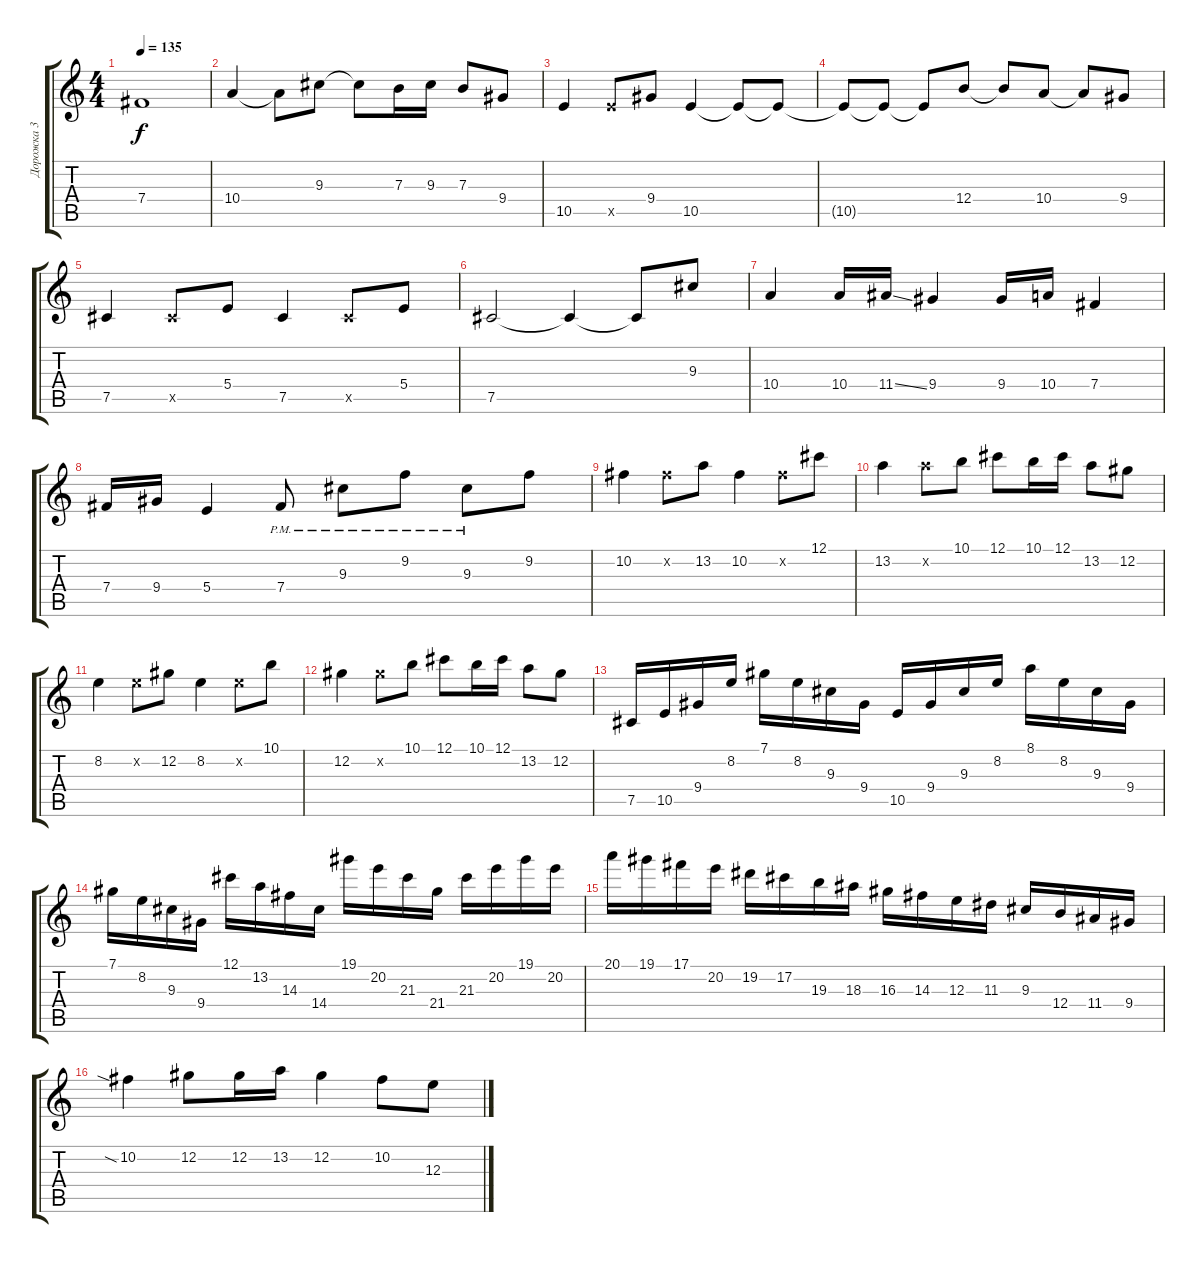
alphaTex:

\track ("Дорожка 3" "Дорожка 3") {instrument overdrivenguitar}
\staff {score tabs}
\tuning (Db4 Ab3 E3 B2 Gb2 Db2) {hide}
\ts (4 4)
\tempo 135
\clef g2
\ks c
7.4.1{dy f} |
10.4.4 10.4{t}.8 9.3.8 9.3{t}.8 7.3.16 9.3.16 7.3.8 9.4.8 |
10.5.4 10.5{x}.8 9.4.8 10.5.4 10.5{t}.8 10.5{t}.8 |
10.5{t}.8 10.5{t}.8 10.5{t}.8 12.4.8 12.4{t}.8 10.4.8 10.4{t}.8 9.4.8 |
7.5.4 7.5{x}.8 5.4.8 7.5.4 7.5{x}.8 5.4.8 |
7.5.2 7.5{t}.4 7.5{t}.8 9.3.8 |
10.4.4 10.4.16 11.4{ss}.16 9.4.4 9.4.16 10.4.16 7.4.4 |
7.4.16 9.4.16 5.4.4 7.4{pm}.8 9.3{pm}.8 9.2{pm}.8 9.3{pm}.8 9.2.8 |
10.2.4 10.2{x}.8 13.2.8 10.2.4 10.2{x}.8 12.1.8 |
13.2.4 13.2{x}.8 10.1.8 12.1.8 10.1.16 12.1.16 13.2.8 12.2.8 |
8.2.4 8.2{x}.8 12.2.8 8.2.4 8.2{x}.8 10.1.8 |
12.2.4 12.2{x}.8 10.1.8 12.1.8 10.1.16 12.1.16 13.2.8 12.2.8 |
7.5.16 10.5.16 9.4.16 8.2.16 7.1.16 8.2.16 9.3.16 9.4.16 10.5.16 9.4.16 9.3.16 8.2.16 8.1.16 8.2.16 9.3.16 9.4.16 |
7.1.16 8.2.16 9.3.16 9.4.16 12.1.16 13.2.16 14.3.16 14.4.16 19.1.16 20.2.16 21.3.16 21.4.16 21.3.16 20.2.16 19.1.16 20.2.16 |
20.1.16 19.1.16 17.1.16 20.2.16 19.2.16 17.2.16 19.3.16 18.3.16 16.3.16 14.3.16 12.3.16 11.3.16 9.3.16 12.4.16 11.4.16 9.4.16 |
10.2{sia}.4 12.2.8 12.2.16 13.2.16 12.2.4 10.2.8 12.3.8
